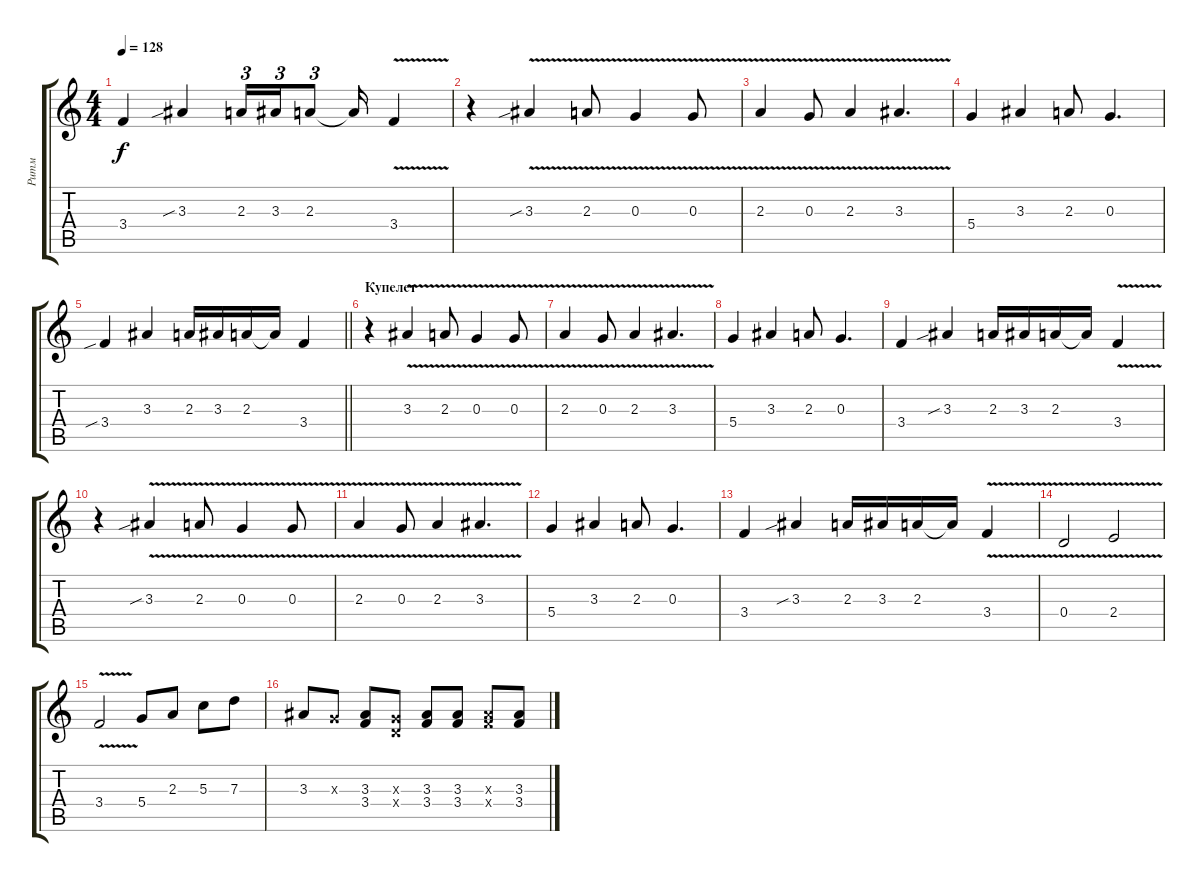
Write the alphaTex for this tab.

\track ("Ритм" "Ритм") {instrument distortionguitar}
\staff {score tabs}
\tuning (E4 B3 G3 D3 A2 E2) {hide}
\ts (4 4)
\tempo 128
\clef g2
\ks c
3.4.4{dy f} 3.3{sib}.4 2.3.16{tu (3 2)} 3.3.16{tu (3 2)} 2.3.8{tu (3 2)} 2.3{t}.16 3.4{v}.4 |
r.4 3.3{v sib}.4 2.3{v}.8 0.3{v}.4 0.3{v}.8 |
2.3{v}.4 0.3{v}.8 2.3{v}.4 3.3{v}.4{d} |
5.4.4 3.3.4 2.3.8 0.3.4{d} |
\barLineRight lightlight
3.4{sib}.4 3.3.4 2.3.16 3.3.16 2.3.16 2.3{t}.16 3.4.4 |
\section ("" "Купелет")
r.4 3.3{v}.4 2.3{v}.8 0.3{v}.4 0.3{v}.8 |
2.3{v}.4 0.3{v}.8 2.3{v}.4 3.3{v}.4{d} |
5.4.4 3.3.4 2.3.8 0.3.4{d} |
3.4.4 3.3{sib}.4 2.3.16 3.3.16 2.3.16 2.3{t}.16 3.4{v}.4 |
r.4 3.3{v sib}.4 2.3{v}.8 0.3{v}.4 0.3{v}.8 |
2.3{v}.4 0.3{v}.8 2.3{v}.4 3.3{v}.4{d} |
5.4.4 3.3.4 2.3.8 0.3.4{d} |
3.4.4 3.3{sib}.4 2.3.16 3.3.16 2.3.16 2.3{t}.16 3.4{v}.4 |
0.4{v}.2 2.4{v}.2 |
3.4{v}.2 5.4.8 2.3.8 5.3.8 7.3.8 |
3.3.8 0.3{x}.8 (3.3 3.4).8 (0.3{x} 0.4{x}).8 (3.3 3.4).8 (3.3 3.4).8 (3.3{x} 3.4{x}).8 (3.3 3.4).8
